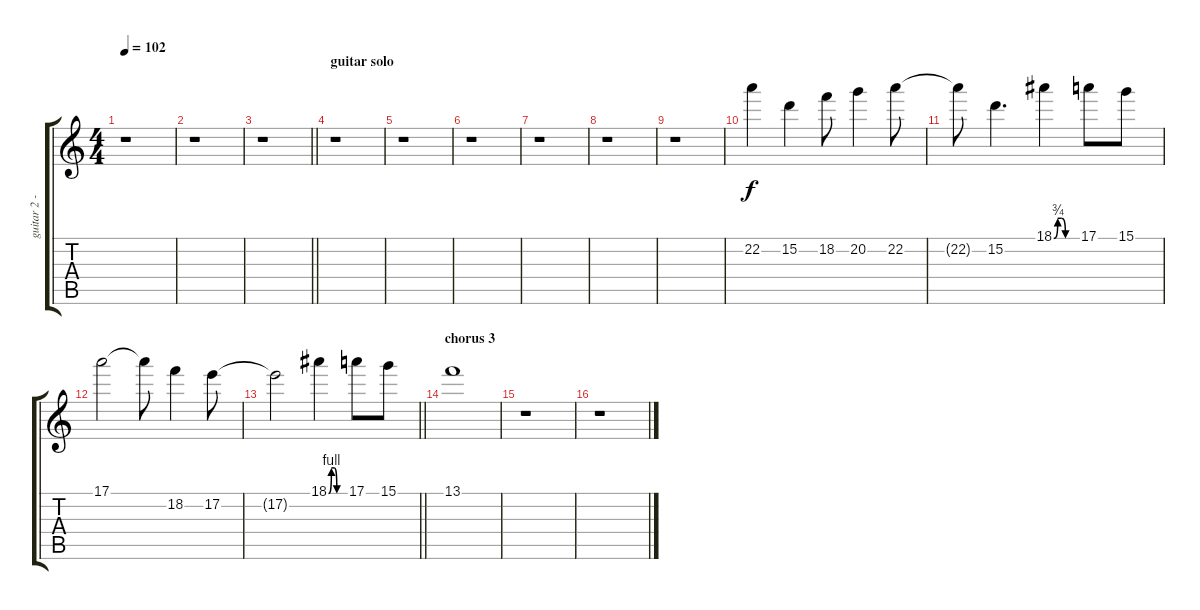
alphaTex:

\track ("guitar 2 - effects" "guitar 2 -") {instrument distortionguitar}
\staff {score tabs}
\tuning (E4 B3 G3 D3 A2 E2) {hide}
\ts (4 4)
\tempo 102
\clef g2
\ks c
r.1{dy f} |
r.1 |
\barLineRight lightlight
r.1 |
\section ("" "guitar solo")
r.1 |
r.1 |
r.1 |
r.1 |
r.1 |
r.1 |
22.2.4 15.2.4 18.2.8 20.2.4 22.2.8 |
22.2{t}.8 15.2.4{d} 18.1{be (custom 0 0 10 3 20 3 30 0 60 0)}.4 17.1.8 15.1.8 |
17.1.2 17.1{t}.8 18.2.4 17.2.8 |
\barLineRight lightlight
17.2{t}.2 18.1{be (custom 0 0 10 4 20 4 30 0 60 0)}.4 17.1.8 15.1.8 |
\section ("" "chorus 3")
13.1.1 |
r.1 |
r.1
